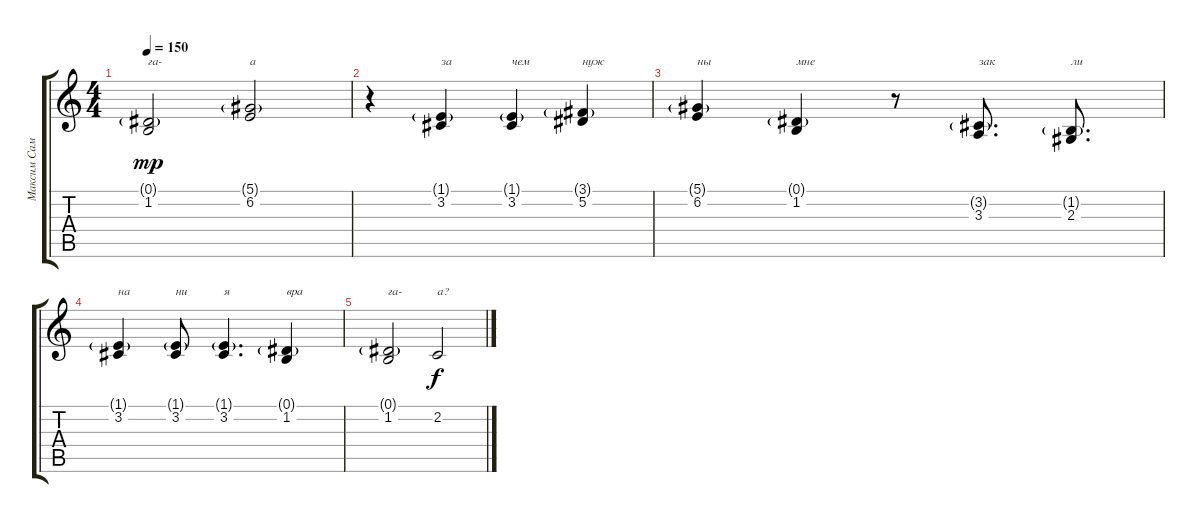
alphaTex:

\track ("Максим Самосват" "Максим Сам") {instrument bassoon}
\staff {score tabs}
\tuning (Eb4 Bb3 Gb3 Db3 Ab2 Eb2) {hide}
\ts (4 4)
\tempo 150
\clef g2
\ks c
(0.1{g} 1.2).2{txt "га-" dy mp} (5.1{g} 6.2).2{txt "а"} |
r.4 (1.1{g} 3.2).4{txt "за"} (1.1{g} 3.2).4{txt "чем"} (3.1{g} 5.2).4{txt "нуж"} |
(5.1{g} 6.2).4{txt "ны"} (0.1{g} 1.2).4{txt "мне"} r.8 (3.2{g} 3.3).8{d txt "зак"} (1.2{g} 2.3).8{d txt "ли"} |
(1.1{g} 3.2).4{txt "на"} (1.1{g} 3.2).8{txt "ни"} (1.1{g} 3.2).4{d txt "я"} (0.1{g} 1.2).4{txt "вра"} |
(0.1{g} 1.2).2{txt "га-"} 2.2.2{txt "а?" dy f}
